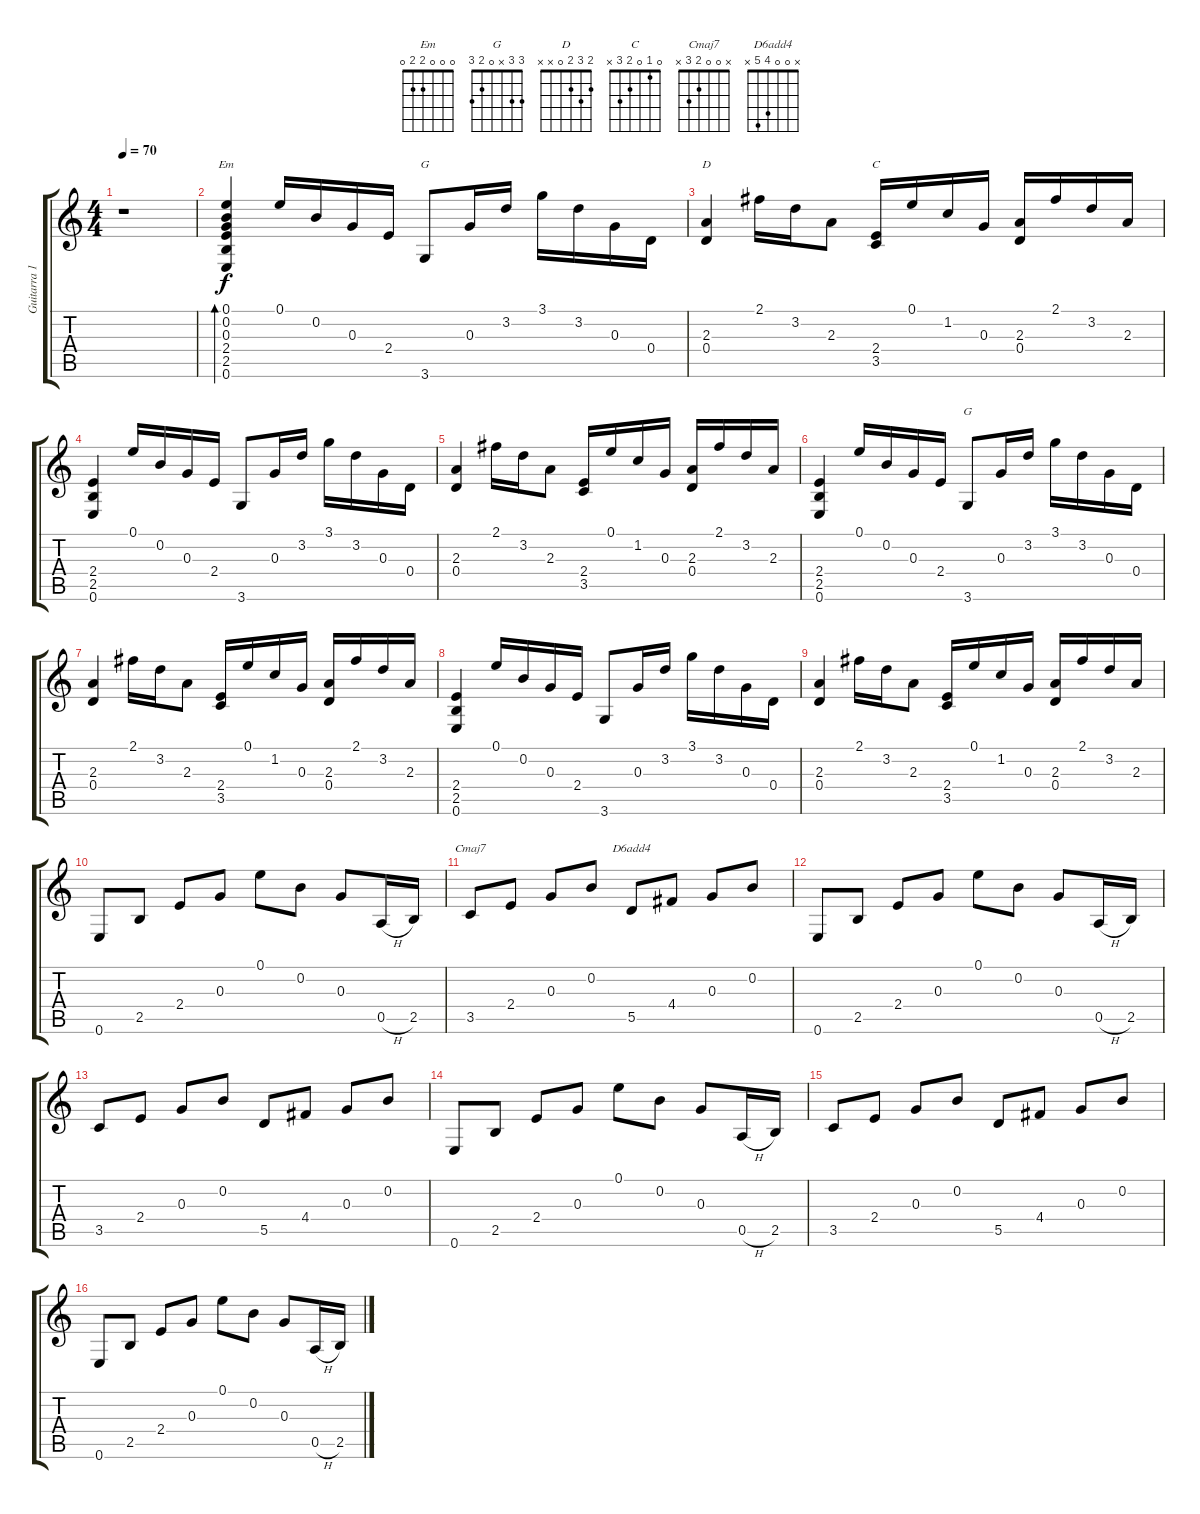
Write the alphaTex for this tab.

\track ("Guitarra 1" "Guitarra 1") {instrument overdrivenguitar}
\staff {score tabs}
\tuning (E4 B3 G3 D3 A2 E2) {hide}
\chord ("Em" 0 0 0 2 2 0)
\chord ("G" 3 3 0 0 2 3)
\chord ("D" 2 3 2 0 x x)
\chord ("C" 0 1 0 2 3 x)
\chord ("G" 3 3 x 0 2 3)
\chord ("Cmaj7" x 0 0 2 3 x)
\chord ("D6add4" x 0 0 4 5 x)
\ts (4 4)
\tempo 70
\clef g2
\ks c
r.1{dy f instrument overdrivenguitar} |
(0.1 0.2 0.3 2.4 2.5 0.6).4{bd 120 ch "Em" instrument acousticguitarsteel} 0.1.16 0.2.16 0.3.16 2.4.16 3.6.8{ch "G"} 0.3.16 3.2.16 3.1.16 3.2.16 0.3.16 0.4.16 |
(2.3 0.4).4{ch "D"} 2.1.16 3.2.16 2.3.8 (2.4 3.5).16{ch "C"} 0.1.16 1.2.16 0.3.16 (2.3 0.4).16 2.1.16 3.2.16 2.3.16 |
(2.4 2.5 0.6).4 0.1.16 0.2.16 0.3.16 2.4.16 3.6.8 0.3.16 3.2.16 3.1.16 3.2.16 0.3.16 0.4.16 |
(2.3 0.4).4 2.1.16 3.2.16 2.3.8 (2.4 3.5).16 0.1.16 1.2.16 0.3.16 (2.3 0.4).16 2.1.16 3.2.16 2.3.16 |
(2.4 2.5 0.6).4 0.1.16 0.2.16 0.3.16 2.4.16 3.6.8{ch "G"} 0.3.16 3.2.16 3.1.16 3.2.16 0.3.16 0.4.16 |
(2.3 0.4).4 2.1.16 3.2.16 2.3.8 (2.4 3.5).16 0.1.16 1.2.16 0.3.16 (2.3 0.4).16 2.1.16 3.2.16 2.3.16 |
(2.4 2.5 0.6).4 0.1.16 0.2.16 0.3.16 2.4.16 3.6.8 0.3.16 3.2.16 3.1.16 3.2.16 0.3.16 0.4.16 |
(2.3 0.4).4 2.1.16 3.2.16 2.3.8 (2.4 3.5).16 0.1.16 1.2.16 0.3.16 (2.3 0.4).16 2.1.16 3.2.16 2.3.16 |
0.6.8 2.5.8 2.4.8 0.3.8 0.1.8 0.2.8 0.3.8 0.5{h}.16 2.5.16 |
3.5.8{ch "Cmaj7"} 2.4.8 0.3.8 0.2.8 5.5.8{ch "D6add4"} 4.4.8 0.3.8 0.2.8 |
0.6.8 2.5.8 2.4.8 0.3.8 0.1.8 0.2.8 0.3.8 0.5{h}.16 2.5.16 |
3.5.8 2.4.8 0.3.8 0.2.8 5.5.8 4.4.8 0.3.8 0.2.8 |
0.6.8 2.5.8 2.4.8 0.3.8 0.1.8 0.2.8 0.3.8 0.5{h}.16 2.5.16 |
3.5.8 2.4.8 0.3.8 0.2.8 5.5.8 4.4.8 0.3.8 0.2.8 |
0.6.8 2.5.8 2.4.8 0.3.8 0.1.8 0.2.8 0.3.8 0.5{h}.16 2.5.16
